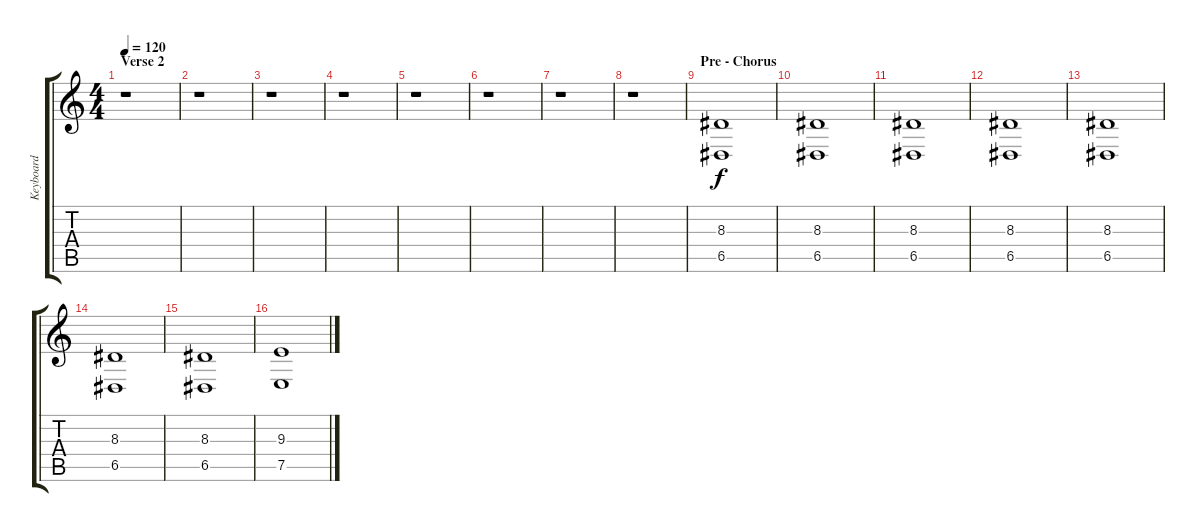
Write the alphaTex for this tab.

\track ("Keyboard" "Keyboard") {instrument stringensemble1}
\staff {score tabs}
\tuning (E4 B3 G3 D3 A2 E2) {hide}
\ts (4 4)
\section ("" "Verse 2")
\tempo 120
\clef g2
\ks c
r.1{dy mp} |
r.1 |
r.1 |
r.1 |
r.1 |
r.1 |
r.1 |
r.1 |
\section ("" "Pre - Chorus")
(8.3 6.5).1{dy f} |
(8.3 6.5).1 |
(8.3 6.5).1 |
(8.3 6.5).1 |
(8.3 6.5).1 |
(8.3 6.5).1 |
(8.3 6.5).1 |
(9.3 7.5).1
